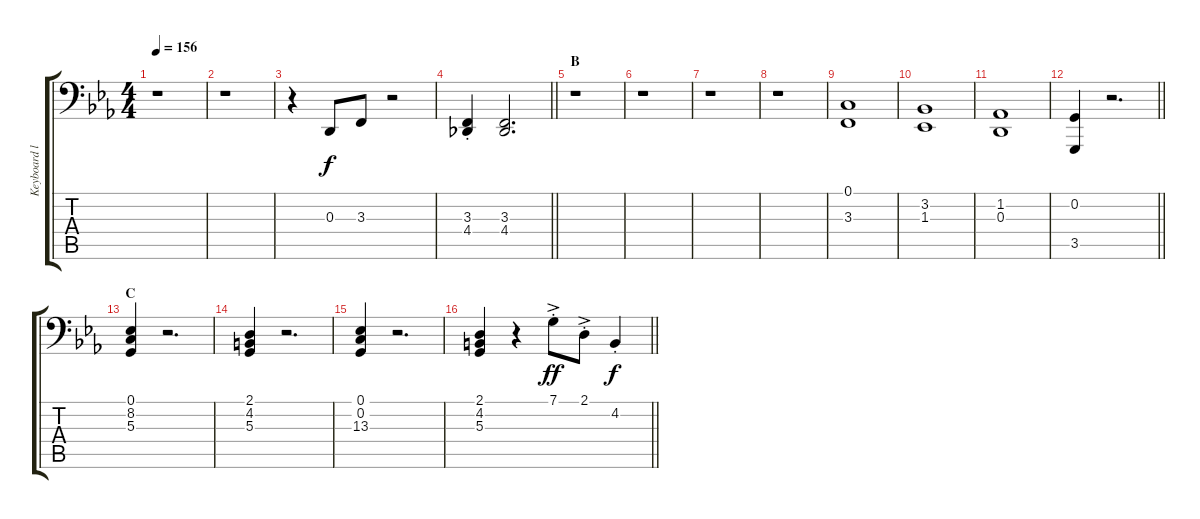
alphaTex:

\track ("Keyboard left hand" "Keyboard l") {instrument brightacousticpiano}
\staff {score tabs}
\tuning (C3 G2 D2 A1 E1 B0) {hide}
\ts (4 4)
\tempo 156
\clef f4
\ks eb
r.1{dy f} |
r.1 |
r.4 0.3.8 3.3.8 r.2 |
\barLineRight lightlight
(3.3{st} 4.4{st}).4 (3.3 4.4).2{d} |
\section ("" "B")
r.1 |
r.1 |
r.1 |
r.1 |
(0.1 3.3).1 |
(3.2 1.3).1 |
(1.2 0.3).1 |
\barLineRight lightlight
(0.2 3.5).4 r.2{d} |
\section ("" "C")
(0.1 8.2 5.3).4 r.2{d} |
(2.1 4.2 5.3).4 r.2{d} |
(0.1 0.2 13.3).4 r.2{d} |
\barLineRight lightlight
(2.1 4.2 5.3).4 r.4 7.1{ac st}.8{dy ff} 2.1{ac st}.8 4.2{st}.4{dy f}
